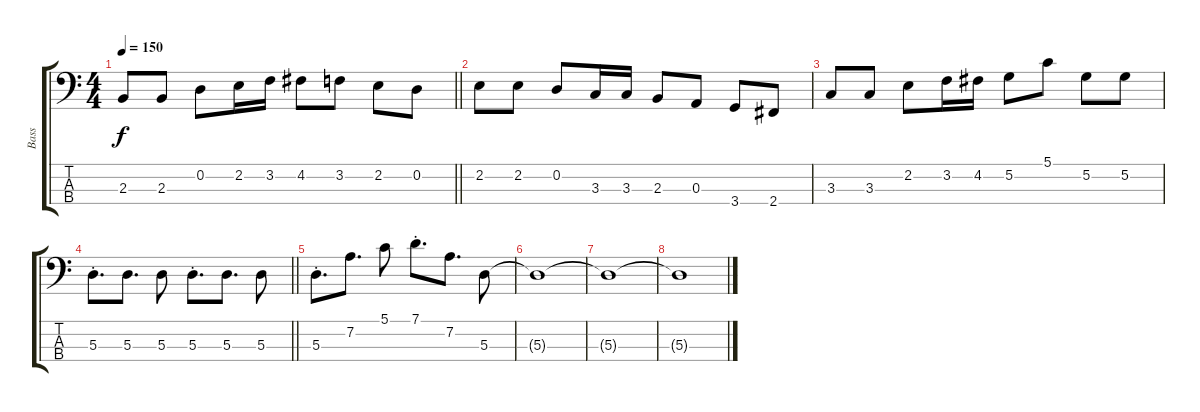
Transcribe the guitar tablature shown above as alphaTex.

\track ("Bass" "Bass") {instrument electricbassfinger}
\staff {score tabs}
\tuning (G2 D2 A1 E1) {hide}
\ts (4 4)
\tempo 150
\clef f4
\barLineRight lightlight
\ks c
2.3.8{dy f} 2.3.8 0.2.8 2.2.16 3.2.16 4.2.8 3.2.8 2.2.8 0.2.8 |
2.2.8 2.2.8 0.2.8 3.3.16 3.3.16 2.3.8 0.3.8 3.4.8 2.4.8 |
3.3.8 3.3.8 2.2.8 3.2.16 4.2.16 5.2.8 5.1.8 5.2.8 5.2.8 |
\barLineRight lightlight
5.3{st}.8{d} 5.3.8{d} 5.3.8 5.3{st}.8{d} 5.3.8{d} 5.3.8 |
5.3{st}.8{d} 7.2.8{d} 5.1.8 7.1{st}.8{d} 7.2.8{d} 5.3.8 |
5.3{t}.1 |
5.3{t}.1 |
5.3{t}.1
